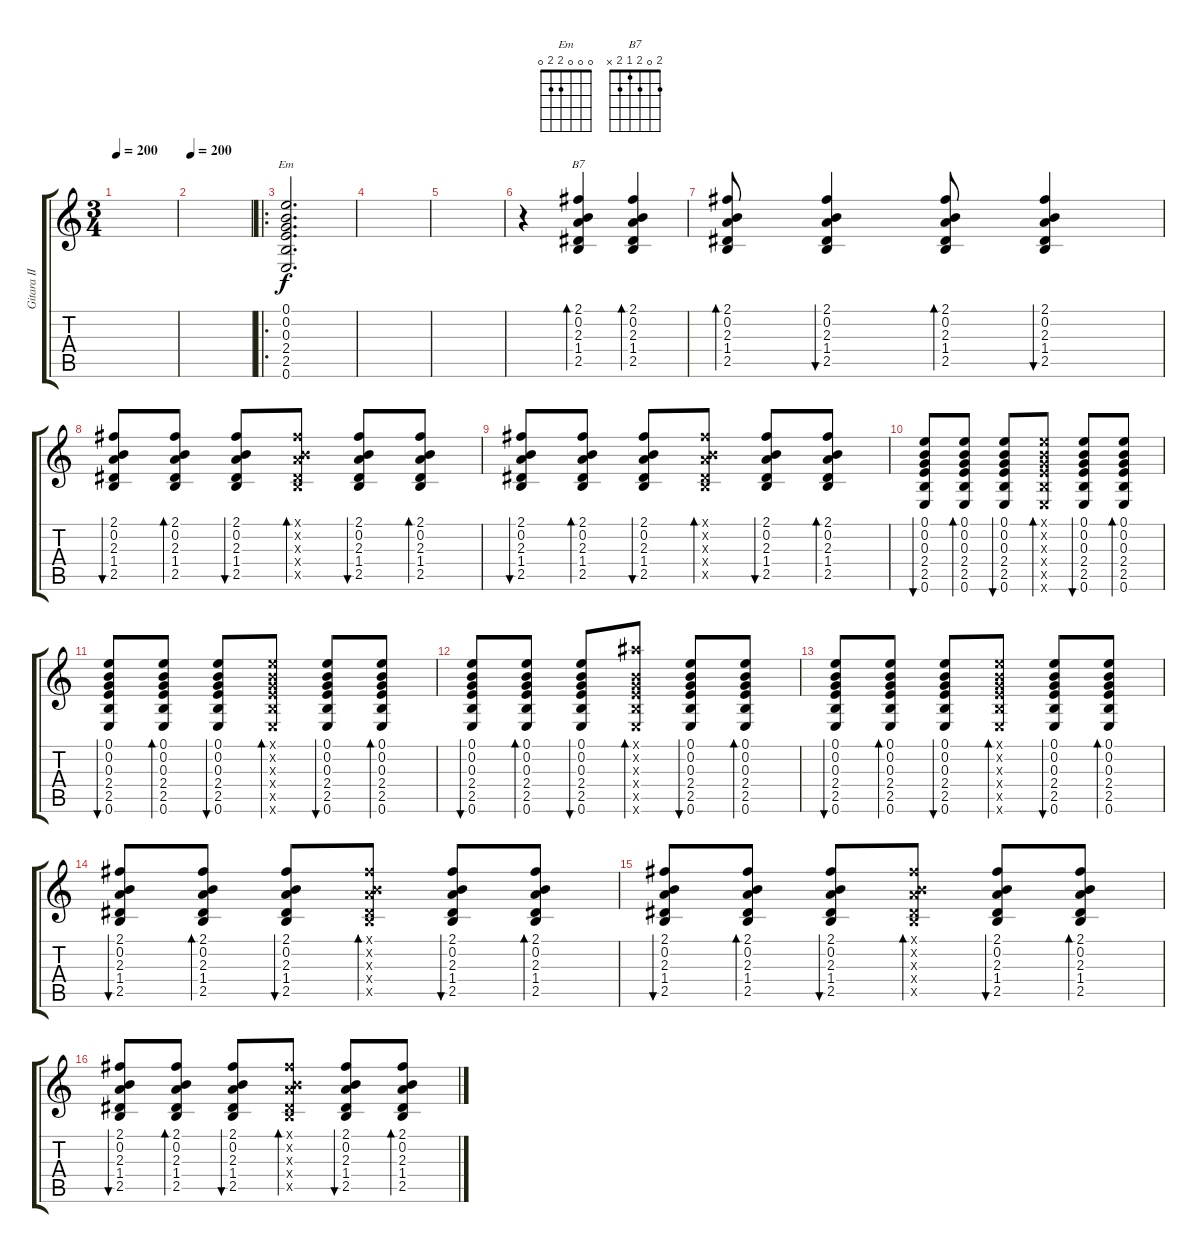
\track ("Gitara II" "Gitara II") {instrument acousticguitarnylon}
\staff {score tabs}
\tuning (E4 B3 G3 D3 A2 E2) {hide}
\chord ("Em" 0 0 0 2 2 0)
\chord ("B7" 2 0 2 1 2 x)
\ts (3 4)
\tempo 200
\clef g2
\ks c
|
\tempo 200
|
\ro
(0.1 0.2 0.3 2.4 2.5 0.6).2{d ch "Em"} |
|
|
r.4 (2.1 0.2 2.3 1.4 2.5).4{bd 60 ch "B7"} (2.1 0.2 2.3 1.4 2.5).4{bd 60} |
(2.1 0.2 2.3 1.4 2.5).8{bd 60} (2.1 0.2 2.3 1.4 2.5).4{bu 60} (2.1 0.2 2.3 1.4 2.5).8{bd 60} (2.1 0.2 2.3 1.4 2.5).4{bu 60} |
(2.1 0.2 2.3 1.4 2.5).8{bu 60} (2.1 0.2 2.3 1.4 2.5).8{bd 60} (2.1 0.2 2.3 1.4 2.5).8{bu 60} (2.1{x} 0.2{x} 2.3{x} 1.4{x} 2.5{x}).8{bd 60} (2.1 0.2 2.3 1.4 2.5).8{bu 60} (2.1 0.2 2.3 1.4 2.5).8{bd 60} |
(2.1 0.2 2.3 1.4 2.5).8{bu 60} (2.1 0.2 2.3 1.4 2.5).8{bd 60} (2.1 0.2 2.3 1.4 2.5).8{bu 60} (2.1{x} 0.2{x} 2.3{x} 1.4{x} 2.5{x}).8{bd 60} (2.1 0.2 2.3 1.4 2.5).8{bu 60} (2.1 0.2 2.3 1.4 2.5).8{bd 60} |
(0.1 0.2 0.3 2.4 2.5 0.6).8{bu 30} (0.1 0.2 0.3 2.4 2.5 0.6).8{bd 30} (0.1 0.2 0.3 2.4 2.5 0.6).8{bu 30} (0.1{x} 0.2{x} 0.3{x} 2.4{x} 2.5{x} 0.6{x}).8{bd 30} (0.1 0.2 0.3 2.4 2.5 0.6).8{bu 30} (0.1 0.2 0.3 2.4 2.5 0.6).8{bd 30} |
(0.1 0.2 0.3 2.4 2.5 0.6).8{bu 30} (0.1 0.2 0.3 2.4 2.5 0.6).8{bd 30} (0.1 0.2 0.3 2.4 2.5 0.6).8{bu 30} (0.1{x} 0.2{x} 0.3{x} 2.4{x} 2.5{x} 0.6{x}).8{bd 30} (0.1 0.2 0.3 2.4 2.5 0.6).8{bu 30} (0.1 0.2 0.3 2.4 2.5 0.6).8{bd 30} |
(0.1 0.2 0.3 2.4 2.5 0.6).8{bu 30} (0.1 0.2 0.3 2.4 2.5 0.6).8{bd 30} (0.1 0.2 0.3 2.4 2.5 0.6).8{bu 30} (6.1{x} 0.2{x} 0.3{x} 2.4{x} 2.5{x} 0.6{x}).8{bd 30} (0.1 0.2 0.3 2.4 2.5 0.6).8{bu 30} (0.1 0.2 0.3 2.4 2.5 0.6).8{bd 30} |
(0.1 0.2 0.3 2.4 2.5 0.6).8{bu 30} (0.1 0.2 0.3 2.4 2.5 0.6).8{bd 30} (0.1 0.2 0.3 2.4 2.5 0.6).8{bu 30} (0.1{x} 0.2{x} 0.3{x} 2.4{x} 2.5{x} 0.6{x}).8{bd 30} (0.1 0.2 0.3 2.4 2.5 0.6).8{bu 30} (0.1 0.2 0.3 2.4 2.5 0.6).8{bd 30} |
(2.1 0.2 2.3 1.4 2.5).8{bu 60} (2.1 0.2 2.3 1.4 2.5).8{bd 60} (2.1 0.2 2.3 1.4 2.5).8{bu 60} (2.1{x} 0.2{x} 2.3{x} 1.4{x} 2.5{x}).8{bd 60} (2.1 0.2 2.3 1.4 2.5).8{bu 60} (2.1 0.2 2.3 1.4 2.5).8{bd 60} |
(2.1 0.2 2.3 1.4 2.5).8{bu 60} (2.1 0.2 2.3 1.4 2.5).8{bd 60} (2.1 0.2 2.3 1.4 2.5).8{bu 60} (2.1{x} 0.2{x} 2.3{x} 1.4{x} 2.5{x}).8{bd 60} (2.1 0.2 2.3 1.4 2.5).8{bu 60} (2.1 0.2 2.3 1.4 2.5).8{bd 60} |
(2.1 0.2 2.3 1.4 2.5).8{bu 60} (2.1 0.2 2.3 1.4 2.5).8{bd 60} (2.1 0.2 2.3 1.4 2.5).8{bu 60} (2.1{x} 0.2{x} 2.3{x} 1.4{x} 2.5{x}).8{bd 60} (2.1 0.2 2.3 1.4 2.5).8{bu 60} (2.1 0.2 2.3 1.4 2.5).8{bd 60}
